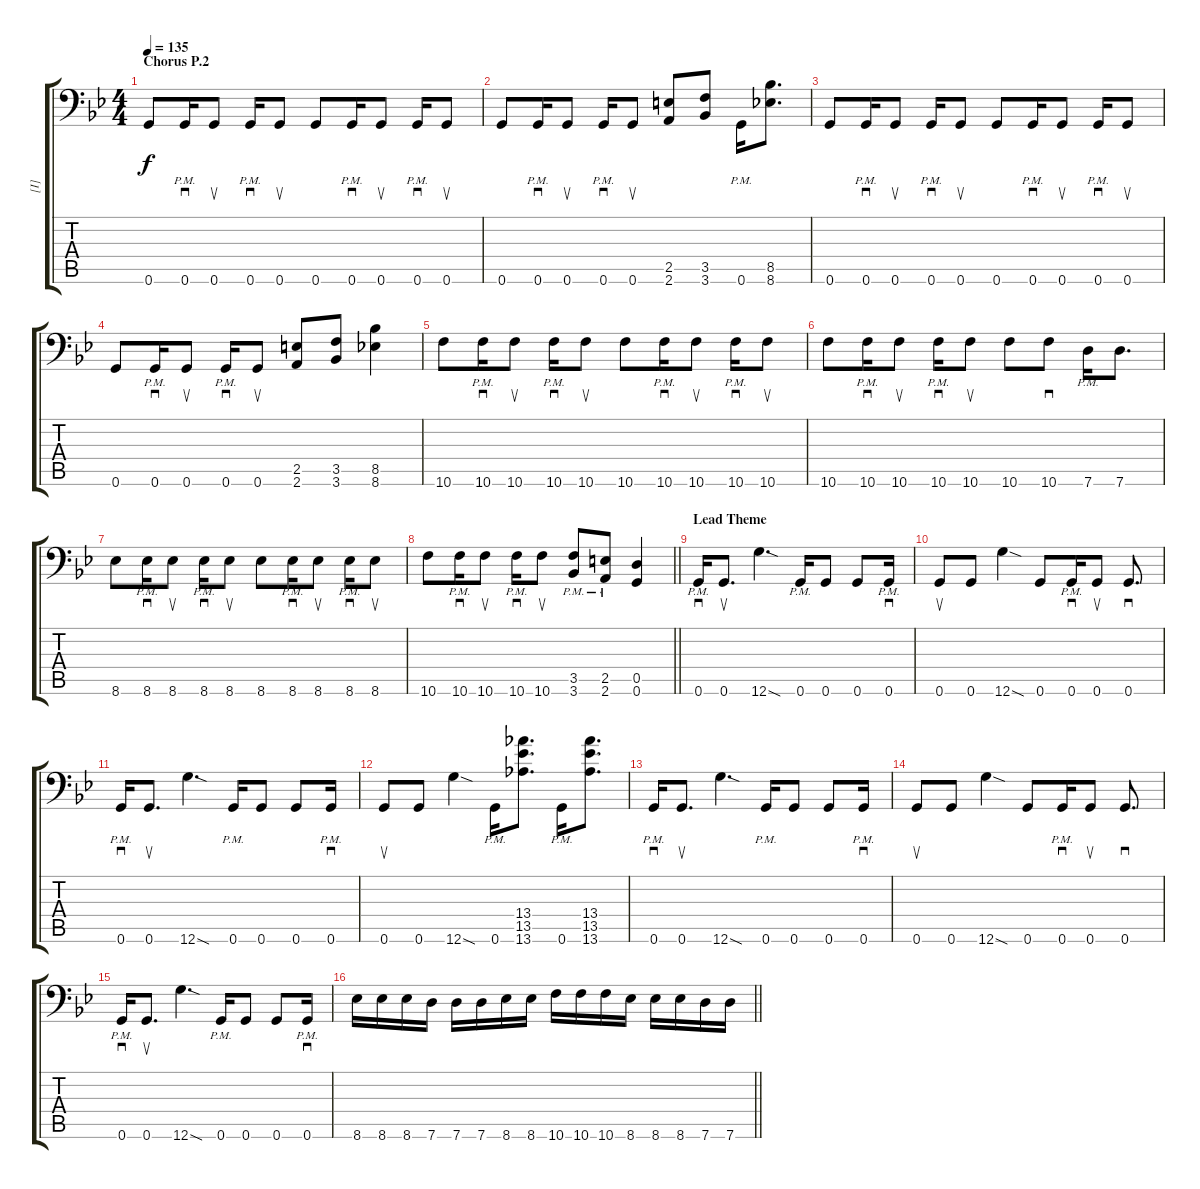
\track ("[I]" "[I]") {instrument distortionguitar}
\staff {score tabs}
\tuning (A3 E3 C3 G2 D2 G1) {hide}
\ts (4 4)
\section ("" "Chorus P.2")
\tempo 135
\clef f4
\ks gminor
0.6.8{dy f} 0.6{pm}.16{sd} 0.6.8{su} 0.6{pm}.16{sd} 0.6.8{su} 0.6.8 0.6{pm}.16{sd} 0.6.8{su} 0.6{pm}.16{sd} 0.6.8{su} |
0.6.8 0.6{pm}.16{sd} 0.6.8{su} 0.6{pm}.16{sd} 0.6.8{su} (2.5 2.6).8 (3.5 3.6).8 0.6{pm}.16 (8.5 8.6).8{d} |
0.6.8 0.6{pm}.16{sd} 0.6.8{su} 0.6{pm}.16{sd} 0.6.8{su} 0.6.8 0.6{pm}.16{sd} 0.6.8{su} 0.6{pm}.16{sd} 0.6.8{su} |
0.6.8 0.6{pm}.16{sd} 0.6.8{su} 0.6{pm}.16{sd} 0.6.8{su} (2.5 2.6).8 (3.5 3.6).8 (8.5 8.6).4 |
10.6.8 10.6{pm}.16{sd} 10.6.8{su} 10.6{pm}.16{sd} 10.6.8{su} 10.6.8 10.6{pm}.16{sd} 10.6.8{su} 10.6{pm}.16{sd} 10.6.8{su} |
10.6.8 10.6{pm}.16{sd} 10.6.8{su} 10.6{pm}.16{sd} 10.6.8{su} 10.6.8 10.6.8{sd} 7.6{pm}.16 7.6.8{d} |
8.6.8 8.6{pm}.16{sd} 8.6.8{su} 8.6{pm}.16{sd} 8.6.8{su} 8.6.8 8.6{pm}.16{sd} 8.6.8{su} 8.6{pm}.16{sd} 8.6.8{su} |
\barLineRight lightlight
10.6.8 10.6{pm}.16{sd} 10.6.8{su} 10.6{pm}.16{sd} 10.6.8{su} (3.5{pm} 3.6{pm}).8 (2.5{pm} 2.6{pm}).8 (0.5 0.6).4 |
\section ("" "Lead Theme")
0.6{pm}.16{sd} 0.6.8{d su} 12.6{sod}.4{d} 0.6{pm}.16 0.6.8 0.6.8 0.6{pm}.16{sd} |
0.6.8{su} 0.6.8 12.6{sod}.4 0.6.8 0.6{pm}.16{sd} 0.6.8{su} 0.6.8{d sd} |
0.6{pm}.16{sd} 0.6.8{d su} 12.6{sod}.4{d} 0.6{pm}.16 0.6.8 0.6.8 0.6{pm}.16{sd} |
0.6.8{su} 0.6.8 12.6{sod}.4 0.6{pm}.16 (13.4 13.5 13.6).8{d} 0.6{pm}.16 (13.4 13.5 13.6).8{d} |
0.6{pm}.16{sd} 0.6.8{d su} 12.6{sod}.4{d} 0.6{pm}.16 0.6.8 0.6.8 0.6{pm}.16{sd} |
0.6.8{su} 0.6.8 12.6{sod}.4 0.6.8 0.6{pm}.16{sd} 0.6.8{su} 0.6.8{d sd} |
0.6{pm}.16{sd} 0.6.8{d su} 12.6{sod}.4{d} 0.6{pm}.16 0.6.8 0.6.8 0.6{pm}.16{sd} |
\barLineRight lightlight
8.6.16 8.6.16 8.6.16 7.6.16 7.6.16 7.6.16 8.6.16 8.6.16 10.6.16 10.6.16 10.6.16 8.6.16 8.6.16 8.6.16 7.6.16 7.6.16
